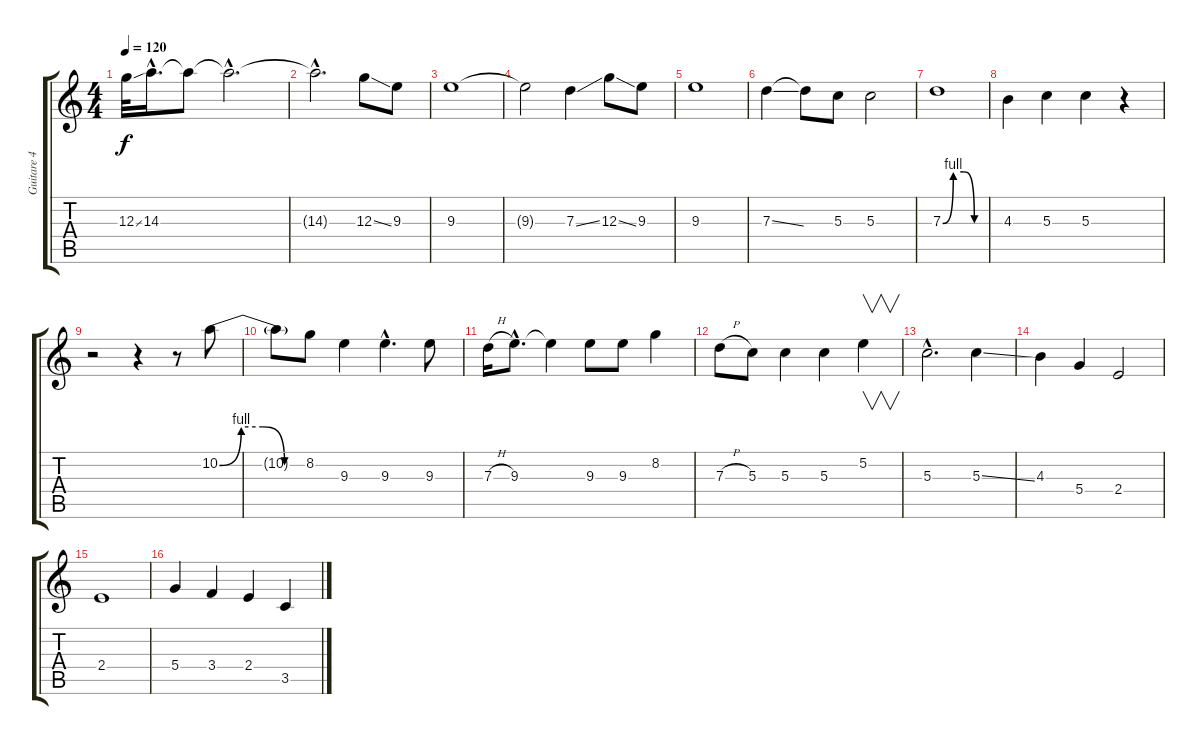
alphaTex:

\track ("Guitare 4" "Guitare 4") {instrument overdrivenguitar}
\staff {score tabs}
\tuning (E4 B3 G3 D3 A2 E2) {hide}
\ts (4 4)
\tempo 120
\clef g2
\ks c
12.3{ss}.32{dy f} 14.3{hac}.16{d} 14.3{t}.8 14.3{hac t}.2{d} |
14.3{hac t}.2{d} 12.3{ss}.8 9.3.8 |
9.3.1 |
9.3{t}.2 7.3{ss}.4 12.3{ss}.8 9.3.8 |
9.3.1 |
7.3{ss}.4 7.3{t}.8 5.3.8 5.3.2 |
7.3{be (custom 0 0 15 4 30 4 45 0 60 0)}.1 |
4.3.4 5.3.4 5.3.4 r.4 |
r.2 r.4 r.8 10.2{be (custom 0 0 15 4 30 4 45 0 60 0)}.8 |
10.2{t}.8 8.2.8 9.3.4 9.3{hac}.4{d} 9.3.8 |
7.3{h}.16 9.3{hac}.8{d} 9.3{t}.4 9.3.8 9.3.8 8.2.4 |
7.3{h}.8 5.3.8 5.3.4 5.3.4 5.2.4{v} |
5.3{hac}.2{d} 5.3{ss}.4 |
4.3.4 5.4.4 2.4.2 |
2.4.1 |
5.4.4 3.4.4 2.4.4 3.5.4
